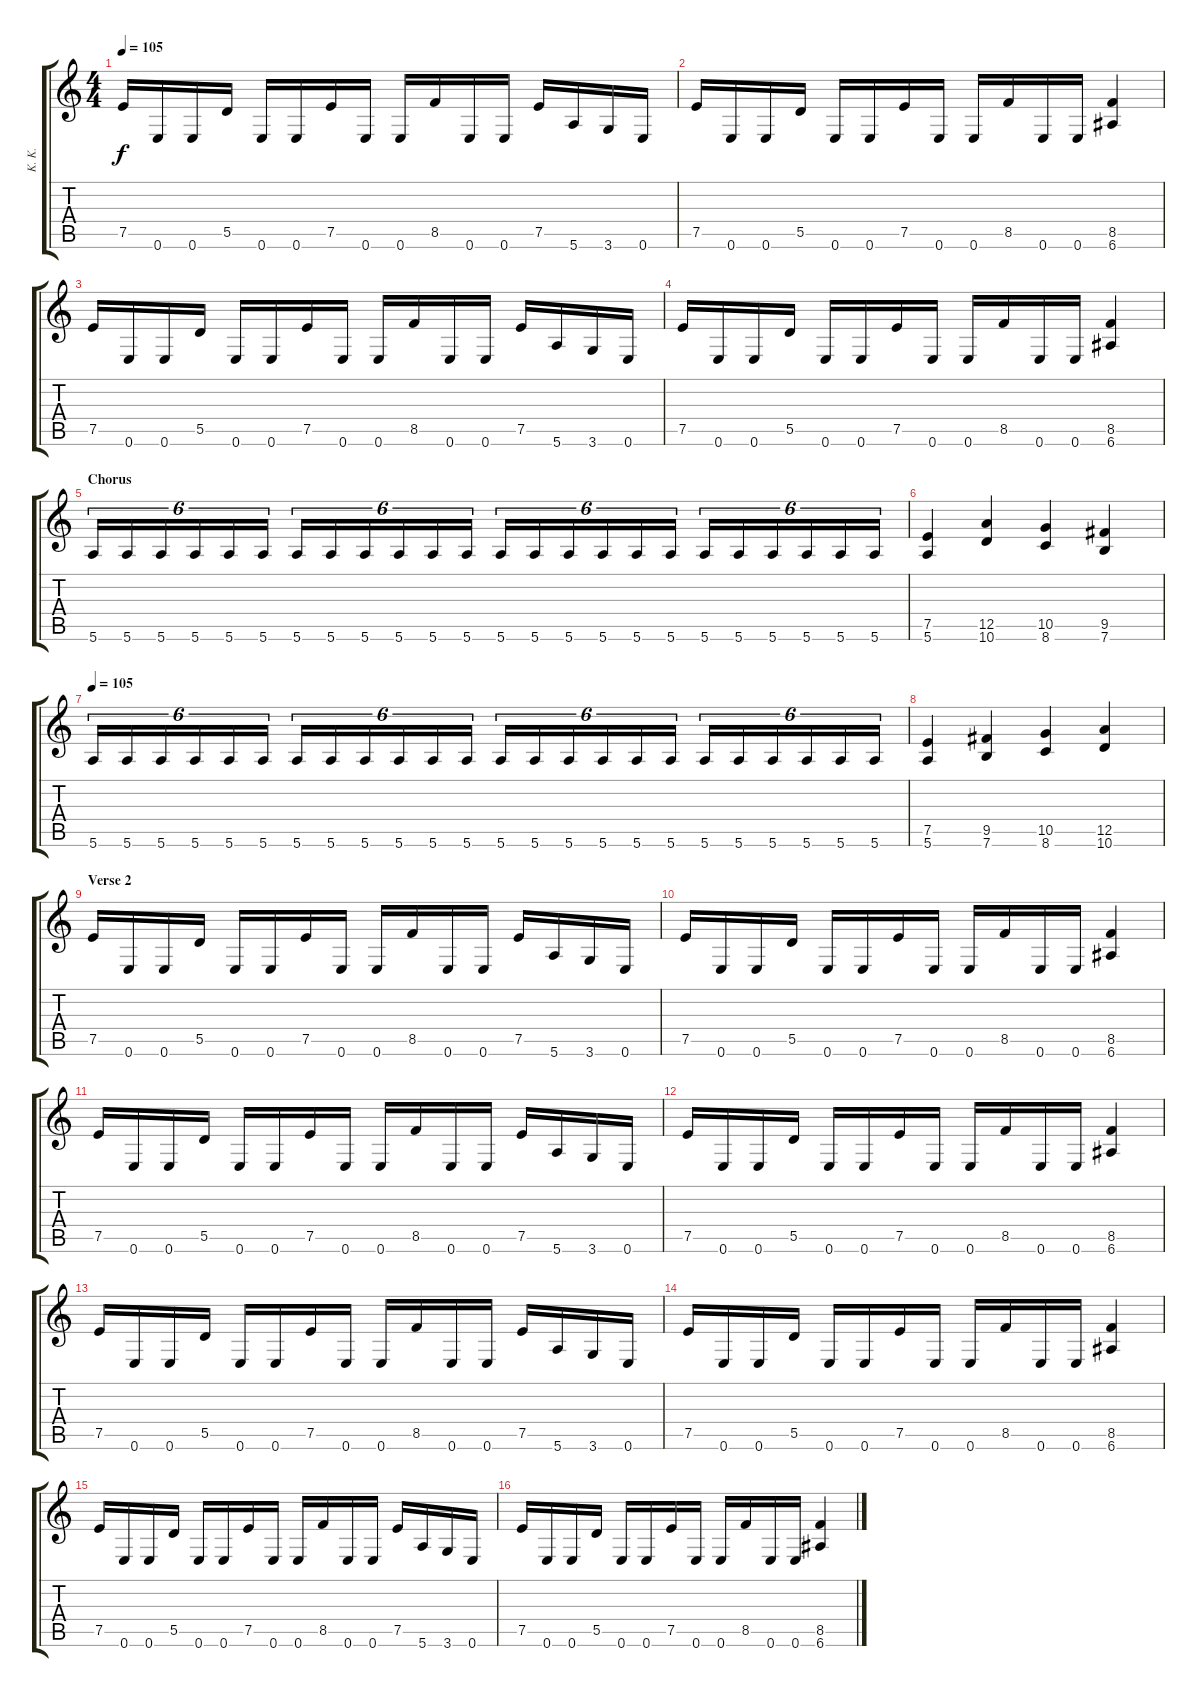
\track ("K. K." "K. K.") {instrument distortionguitar}
\staff {score tabs}
\tuning (E4 B3 G3 D3 A2 E2) {hide}
\ts (4 4)
\tempo 105
\clef g2
\ks c
7.5.16{dy f} 0.6.16 0.6.16 5.5.16 0.6.16 0.6.16 7.5.16 0.6.16 0.6.16 8.5.16 0.6.16 0.6.16 7.5.16 5.6.16 3.6.16 0.6.16 |
7.5.16 0.6.16 0.6.16 5.5.16 0.6.16 0.6.16 7.5.16 0.6.16 0.6.16 8.5.16 0.6.16 0.6.16 (8.5 6.6).4 |
7.5.16 0.6.16 0.6.16 5.5.16 0.6.16 0.6.16 7.5.16 0.6.16 0.6.16 8.5.16 0.6.16 0.6.16 7.5.16 5.6.16 3.6.16 0.6.16 |
7.5.16 0.6.16 0.6.16 5.5.16 0.6.16 0.6.16 7.5.16 0.6.16 0.6.16 8.5.16 0.6.16 0.6.16 (8.5 6.6).4 |
\section ("" "Chorus")
5.6.16{tu (6 4)} 5.6.16{tu (6 4)} 5.6.16{tu (6 4)} 5.6.16{tu (6 4)} 5.6.16{tu (6 4)} 5.6.16{tu (6 4)} 5.6.16{tu (6 4)} 5.6.16{tu (6 4)} 5.6.16{tu (6 4)} 5.6.16{tu (6 4)} 5.6.16{tu (6 4)} 5.6.16{tu (6 4)} 5.6.16{tu (6 4)} 5.6.16{tu (6 4)} 5.6.16{tu (6 4)} 5.6.16{tu (6 4)} 5.6.16{tu (6 4)} 5.6.16{tu (6 4)} 5.6.16{tu (6 4)} 5.6.16{tu (6 4)} 5.6.16{tu (6 4)} 5.6.16{tu (6 4)} 5.6.16{tu (6 4)} 5.6.16{tu (6 4)} |
(7.5 5.6).4 (12.5 10.6).4 (10.5 8.6).4 (9.5 7.6).4 |
\tempo 105
5.6.16{tu (6 4)} 5.6.16{tu (6 4)} 5.6.16{tu (6 4)} 5.6.16{tu (6 4)} 5.6.16{tu (6 4)} 5.6.16{tu (6 4)} 5.6.16{tu (6 4)} 5.6.16{tu (6 4)} 5.6.16{tu (6 4)} 5.6.16{tu (6 4)} 5.6.16{tu (6 4)} 5.6.16{tu (6 4)} 5.6.16{tu (6 4)} 5.6.16{tu (6 4)} 5.6.16{tu (6 4)} 5.6.16{tu (6 4)} 5.6.16{tu (6 4)} 5.6.16{tu (6 4)} 5.6.16{tu (6 4)} 5.6.16{tu (6 4)} 5.6.16{tu (6 4)} 5.6.16{tu (6 4)} 5.6.16{tu (6 4)} 5.6.16{tu (6 4)} |
(7.5 5.6).4 (9.5 7.6).4 (10.5 8.6).4 (12.5 10.6).4 |
\section ("" "Verse 2")
7.5.16 0.6.16 0.6.16 5.5.16 0.6.16 0.6.16 7.5.16 0.6.16 0.6.16 8.5.16 0.6.16 0.6.16 7.5.16 5.6.16 3.6.16 0.6.16 |
7.5.16 0.6.16 0.6.16 5.5.16 0.6.16 0.6.16 7.5.16 0.6.16 0.6.16 8.5.16 0.6.16 0.6.16 (8.5 6.6).4 |
7.5.16 0.6.16 0.6.16 5.5.16 0.6.16 0.6.16 7.5.16 0.6.16 0.6.16 8.5.16 0.6.16 0.6.16 7.5.16 5.6.16 3.6.16 0.6.16 |
7.5.16 0.6.16 0.6.16 5.5.16 0.6.16 0.6.16 7.5.16 0.6.16 0.6.16 8.5.16 0.6.16 0.6.16 (8.5 6.6).4 |
7.5.16 0.6.16 0.6.16 5.5.16 0.6.16 0.6.16 7.5.16 0.6.16 0.6.16 8.5.16 0.6.16 0.6.16 7.5.16 5.6.16 3.6.16 0.6.16 |
7.5.16 0.6.16 0.6.16 5.5.16 0.6.16 0.6.16 7.5.16 0.6.16 0.6.16 8.5.16 0.6.16 0.6.16 (8.5 6.6).4 |
7.5.16 0.6.16 0.6.16 5.5.16 0.6.16 0.6.16 7.5.16 0.6.16 0.6.16 8.5.16 0.6.16 0.6.16 7.5.16 5.6.16 3.6.16 0.6.16 |
7.5.16 0.6.16 0.6.16 5.5.16 0.6.16 0.6.16 7.5.16 0.6.16 0.6.16 8.5.16 0.6.16 0.6.16 (8.5 6.6).4
